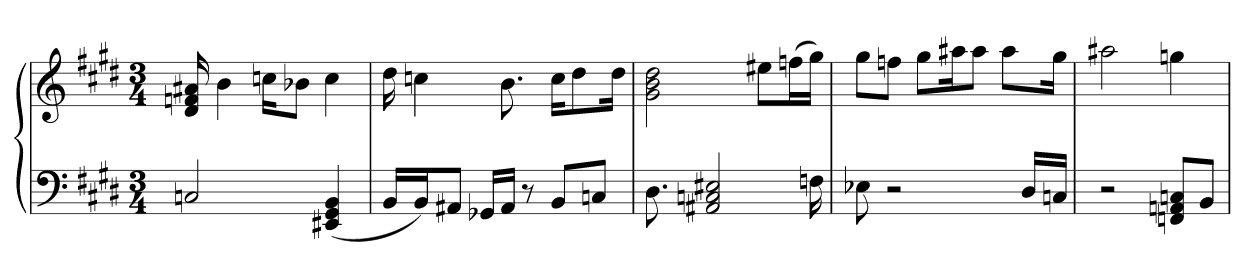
**kern	**kern
*part1	*part1
*staff2	*staff1
*clefF4	*clefG2
*k[f#c#g#d#]	*k[f#c#g#d#]
*M3/4	*M3/4
=1	=1
2Cn	16d# 16fn 16a#X
.	4b
.	16ccn\KL
.	8b-X\J
(4EE#X 4GG# 4BB	4cc
=2	=2
16BB/LL	16dd#
16BB/J)	4ccn
8AA#X/J	.
16GG-X/LL	.
16AA#/JJ	8.b
8r	.
8BB/L	16cc\KL
.	8dd#\
8Cn/J	.
.	16dd#\Jk
=3	=3
8.D#	2g# 2b 2dd#
2AA#X 2Cn 2E#X	.
.	8ee#X\L
.	(16ffn\L
16Fn	16gg#\JJ)
=4	=4
8E-X	8gg#\L
2r	8ffn\J
.	8gg#\L
.	16aa#X\K
.	8aa#\J
.	8aa#\L
16D#/LL	.
16Cn/JJ	16gg#\Jk
=5	=5
2r	2aa#X
8FFn/ 8AAn/ 8Cn/L	4ggn
8BB/J	.
=	=
*-	*-
